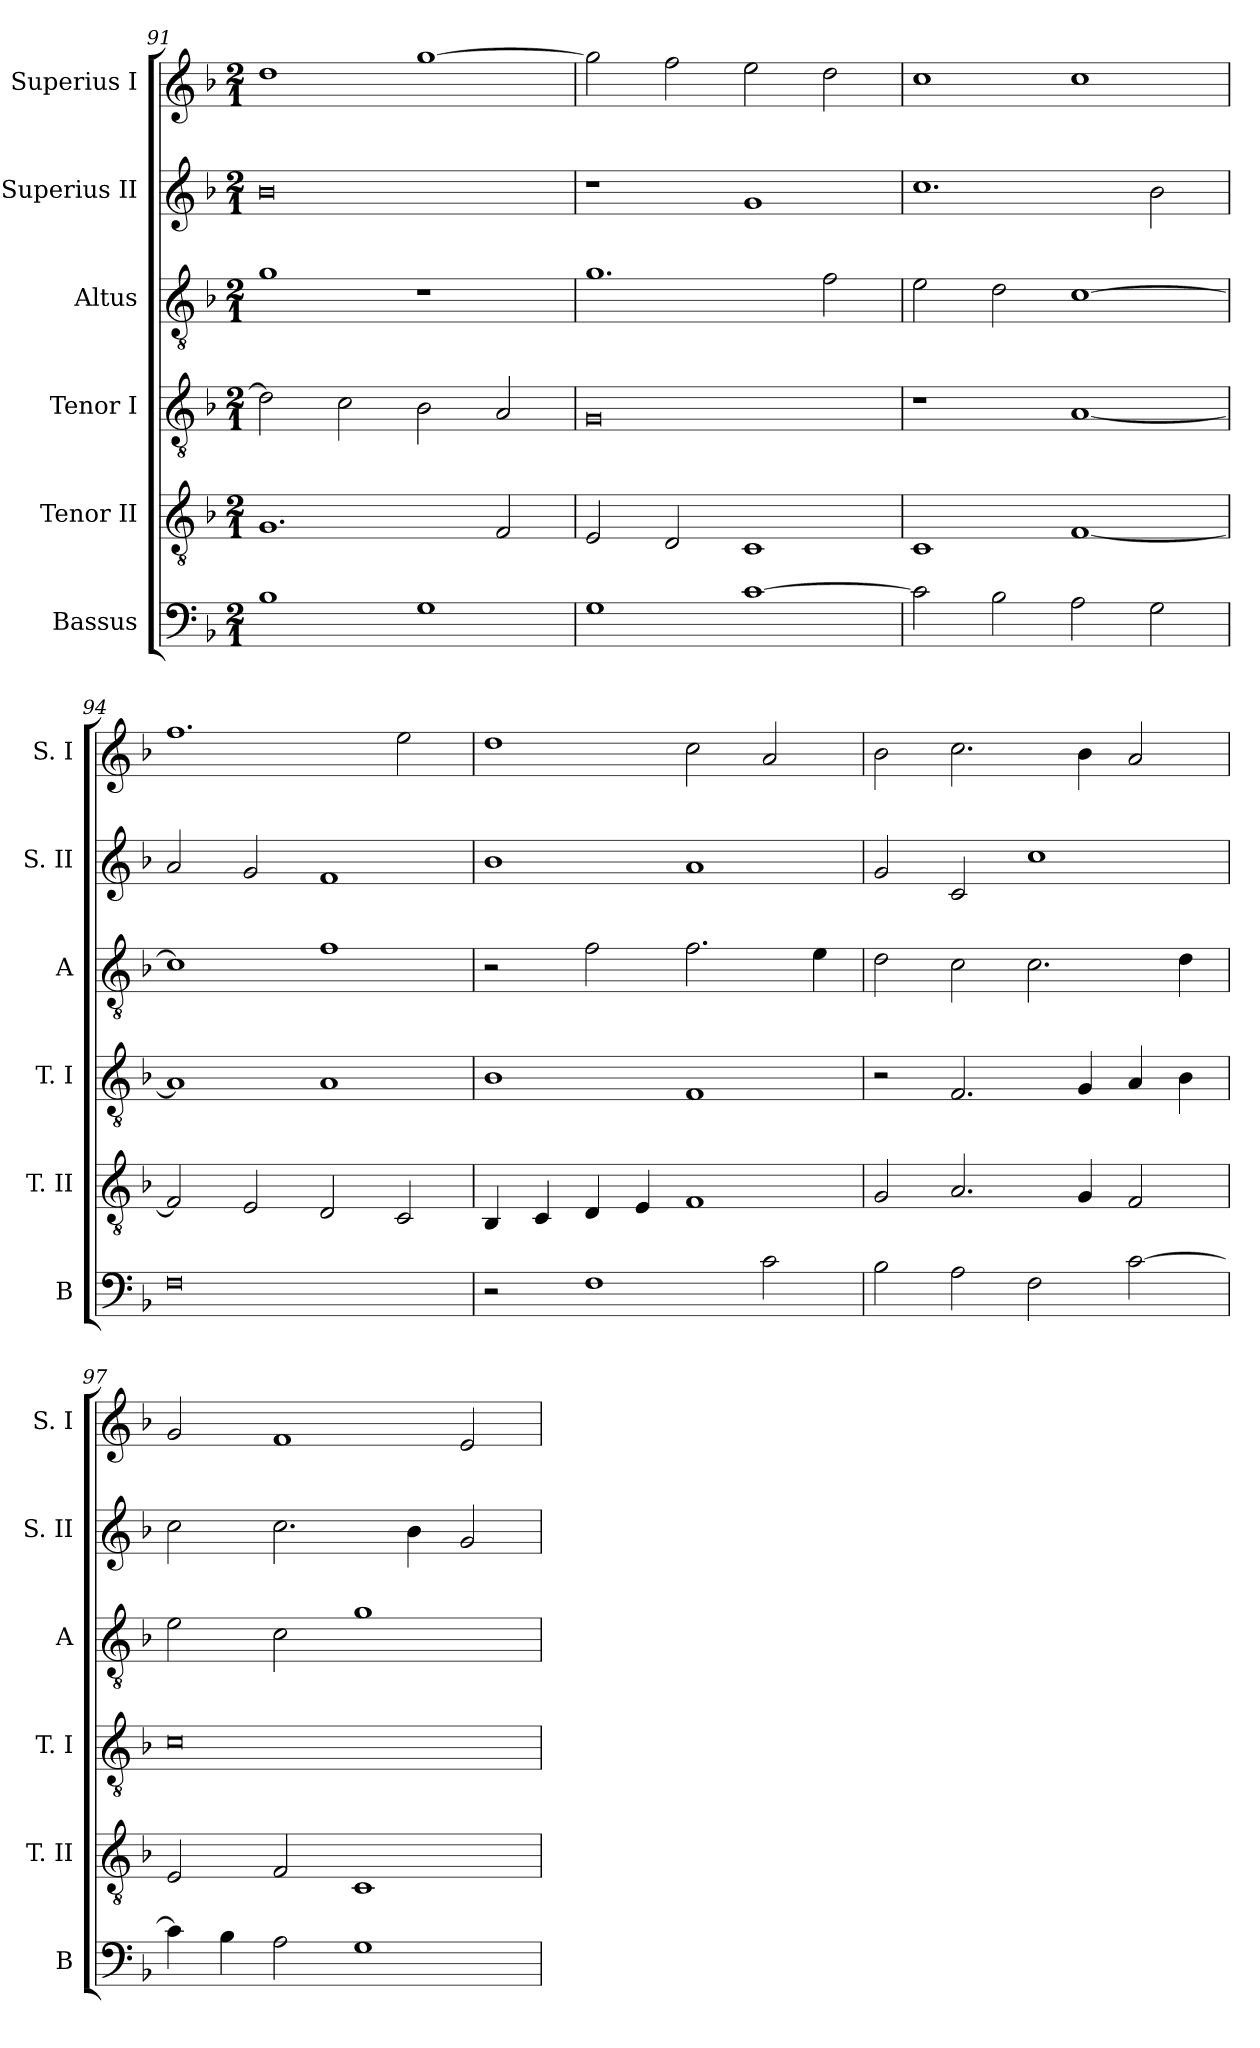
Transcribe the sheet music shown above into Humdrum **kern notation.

**kern	**kern	**kern	**kern	**kern	**kern
*part6	*part5	*part4	*part3	*part2	*part1
*staff6	*staff5	*staff4	*staff3	*staff2	*staff1
*I"Bassus	*I"Tenor II	*I"Tenor I	*I"Altus	*I"Superius II	*I"Superius I
*I'B	*I'T. II	*I'T. I	*I'A	*I'S. II	*I'S. I
*clefF4	*clefGv2	*clefGv2	*clefGv2	*clefG2	*clefG2
*k[b-]	*k[b-]	*k[b-]	*k[b-]	*k[b-]	*k[b-]
*F:	*F:	*F:	*F:	*F:	*F:
*M2/1	*M2/1	*M2/1	*M2/1	*M2/1	*M2/1
=91	=91	=91	=91	=91	=91
1B-	1.G	2d]	1g	0b-	1dd
.	.	2c	.	.	.
1G	.	2B-	1r	.	[1gg
.	2F	2A	.	.	.
=92	=92	=92	=92	=92	=92
1G	2E	0G	1.g	1r	2gg]
.	2D	.	.	.	2ff
[1c	1C	.	.	1g	2ee
.	.	.	2f	.	2dd
=93	=93	=93	=93	=93	=93
2c]	1C	1r	2e	1.cc	1cc
2B-	.	.	2d	.	.
2A	[1F	[1A	[1c	.	1cc
2G	.	.	.	2b-	.
=94	=94	=94	=94	=94	=94
0F	2F]	1A]	1c]	2a	1.ff
.	2E	.	.	2g	.
.	2D	1A	1f	1f	.
.	2C	.	.	.	2ee
=95	=95	=95	=95	=95	=95
2r	4BB-	1B-	2r	1b-	1dd
.	4C	.	.	.	.
1F	4D	.	2f	.	.
.	4E	.	.	.	.
.	1F	1F	2.f	1a	2cc
2c	.	.	.	.	2a
.	.	.	4e	.	.
=96	=96	=96	=96	=96	=96
2B-	2G	2r	2d	2g	2b-
2A	2.A	2.F	2c	2c	2.cc
2F	.	.	2.c	1cc	.
.	4G	4G	.	.	4b-
[2c	2F	4A	.	.	2a
.	.	4B-	4d	.	.
=97	=97	=97	=97	=97	=97
4c]	2E	0c	2e	2cc	2g
4B-	.	.	.	.	.
2A	2F	.	2c	2.cc	1f
1G	1C	.	1g	.	.
.	.	.	.	4b-	.
.	.	.	.	2g	2e
=	=	=	=	=	=
*-	*-	*-	*-	*-	*-
